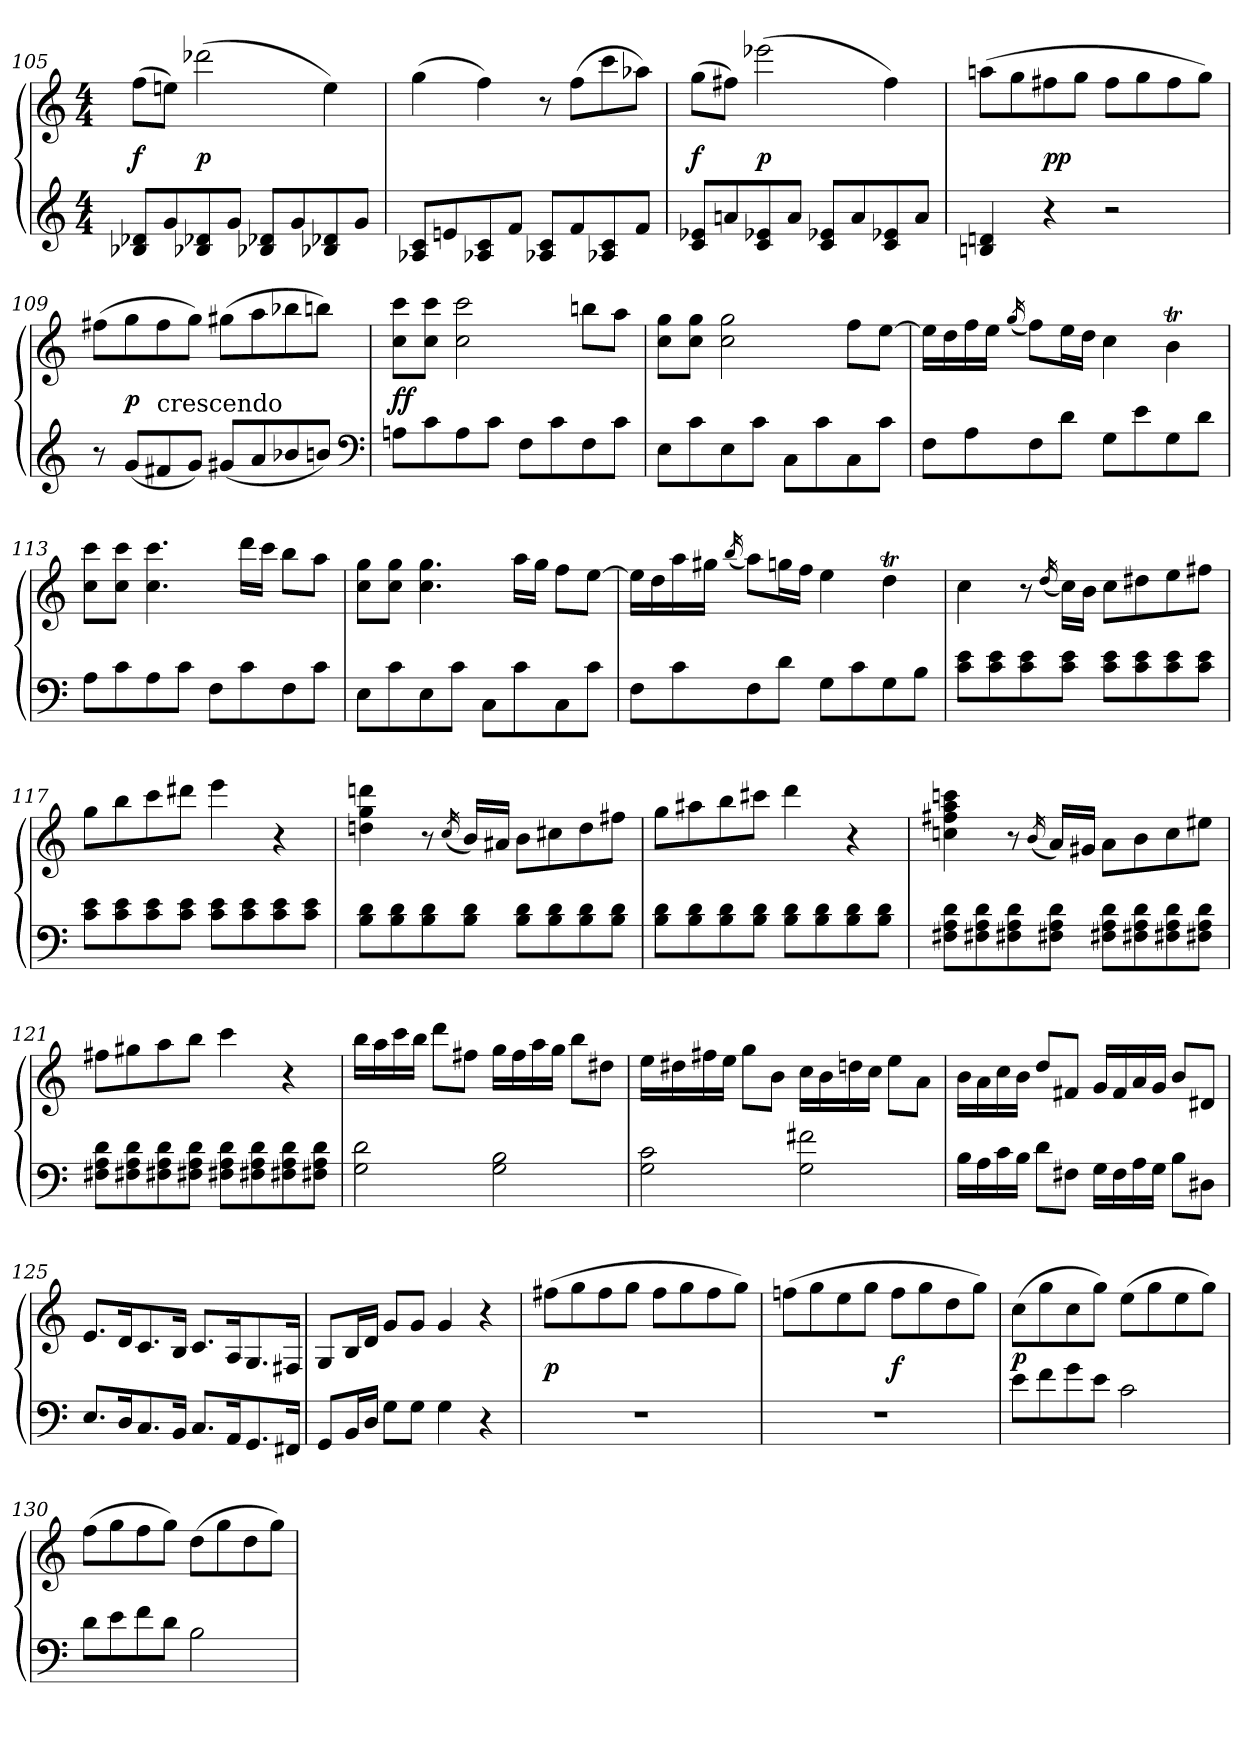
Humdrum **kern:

**kern	**kern	**dynam
*part1	*part1	*part1
*staff2	*staff1	*staff1/2
!!LO:LB:g=z
*clefG2	*clefG2	*
*k[]	*k[]	*
*M4/4	*M4/4	*
=105	=105	=105
8d-X 8B-XL	(8ffL	f
8g	8eenJ)	.
8d-X 8B-X	(2ddd-X	p
8gJ	.	.
8d-X 8B-XL	.	.
8g	.	.
8d-X 8B-X	4ee)	.
8gJ	.	.
=106	=106	=106
8c 8A-XL	(4gg	.
8en	.	.
8c 8A-X	4ff)	.
8fJ	.	.
8c 8A-XL	8r	.
8f	(8ffL	.
8c 8A-X	8ccc	.
8fJ	8aa-XJ)	.
=107	=107	=107
8e-X 8cL	(8ggL	f
8an	8ff#XJ)	.
8e-X 8c	(2eee-X	p
8aJ	.	.
8e-X 8cL	.	.
8a	.	.
8e-X 8c	4ff#)	.
8aJ	.	.
=108	=108	=108
4dn 4Bn	(8aanL	.
.	8gg	.
4r	8ff#X	pp
.	8ggJ	.
2r	8ff#L	.
.	8gg	.
.	8ff#	.
.	8ggJ)	.
!!LO:PB:g=z
=109	=109	=109
8r	(8ff#XL	.
(8gL	8gg	p
!LO:TX:a:t=crescendo	!	!
8f#X	8ff#	crescendo
8gJ)	8ggJ)	.
(8g#XL	(8gg#XL	.
8a	8aa	.
8b-X	8bb-X	.
8bnJ)	8bbnJ)	.
*clefF4	*	*
=110	=110	=110
8AnL	8ccc 8ccL	f f
8c	8ccc 8ccJ	.
8A	2ccc 2cc	.
8cJ	.	.
8FL	.	.
8c	.	.
8F	8bbnL	.
8cJ	8aaJ	.
=111	=111	=111
8EL	8gg 8ccL	.
8c	8gg 8ccJ	.
8E	2gg 2cc	.
8cJ	.	.
8CL	.	.
8c	.	.
8C	8ffL	.
8cJ	[8eeJ	.
=112	=112	=112
8FL	16eeLL]	.
.	16dd	.
8A	16ff	.
.	16eeJJ	.
.	(16qgg/	.
8F	8ffL)	.
8dJ	16eeL	.
.	16ddJJ	.
8GL	4cc	.
8e	.	.
8G	4bt	.
8dJ	.	.
!!LO:LB:g=z
=113	=113	=113
8AL	8ccc 8ccL	.
8c	8ccc 8ccJ	.
8A	4.ccc 4.cc	.
8cJ	.	.
8FL	.	.
8c	16dddLL	.
.	16cccJJ	.
8F	8bbL	.
8cJ	8aaJ	.
=114	=114	=114
8EL	8gg 8ccL	.
8c	8gg 8ccJ	.
8E	4.gg 4.cc	.
8cJ	.	.
8CL	.	.
8c	16aaLL	.
.	16ggJJ	.
8C	8ffL	.
8cJ	[8eeJ	.
=115	=115	=115
8FL	16eeLL]	.
.	16dd	.
8c	16aa	.
.	16gg#XJJ	.
.	(16qbb/	.
8F	8aaL)	.
8dJ	16ggnL	.
.	16ffJJ	.
8GL	4ee	.
8c	.	.
8G	4ddT	.
8BJ	.	.
=116	=116	=116
8e 8cL	4cc	.
8e 8c	.	.
8e 8c	8r	.
.	(16qdd/	.
8e 8cJ	16ccLL)	.
.	16bJJ	.
8e 8cL	8ccL	.
8e 8c	8dd#X	.
8e 8c	8ee	.
8e 8cJ	8ff#XJ	.
!!LO:LB:g=z
=117	=117	=117
8e 8cL	8ggL	.
8e 8c	8bb	.
8e 8c	8ccc	.
8e 8cJ	8ddd#XJ	.
8e 8cL	4eee	.
8e 8c	.	.
8e 8c	4r	.
8e 8cJ	.	.
=118	=118	=118
8d 8BL	4dddn 4gg 4ddn	.
8d 8B	.	.
8d 8B	8r	.
.	(16qcc/	.
8d 8BJ	16bLL)	.
.	16a#XJJ	.
8d 8BL	8bL	.
8d 8B	8cc#X	.
8d 8B	8dd	.
8d 8BJ	8ff#XJ	.
=119	=119	=119
8d 8BL	8ggL	.
8d 8B	8aa#X	.
8d 8B	8bb	.
8d 8BJ	8ccc#XJ	.
8d 8BL	4ddd	.
8d 8B	.	.
8d 8B	4r	.
8d 8BJ	.	.
=120	=120	=120
8d 8A 8F#XL	4cccn 4aa 4ff#X 4ccn	.
8d 8A 8F#X	.	.
8d 8A 8F#X	8r	.
.	(16qb/	.
8d 8A 8F#XJ	16aLL)	.
.	16g#XJJ	.
8d 8A 8F#XL	8aL	.
8d 8A 8F#X	8b	.
8d 8A 8F#X	8cc	.
8d 8A 8F#XJ	8ee#XJ	.
!!LO:LB:g=z
=121	=121	=121
8d 8A 8F#XL	8ff#XL	.
8d 8A 8F#X	8gg#X	.
8d 8A 8F#X	8aa	.
8d 8A 8F#XJ	8bbJ	.
8d 8A 8F#XL	4ccc	.
8d 8A 8F#X	.	.
8d 8A 8F#X	4r	.
8d 8A 8F#XJ	.	.
=122	=122	=122
2d 2G	16bbLL	.
.	16aa	.
.	16ccc	.
.	16bbJJ	.
.	8dddL	.
.	8ff#XJ	.
2B 2G	16ggLL	.
.	16ff#	.
.	16aa	.
.	16ggJJ	.
.	8bbL	.
.	8dd#XJ	.
=123	=123	=123
2c 2G	16eeLL	.
.	16dd#X	.
.	16ff#X	.
.	16eeJJ	.
.	8ggL	.
.	8bJ	.
2f#X 2G	16ccLL	.
.	16b	.
.	16ddn	.
.	16ccJJ	.
.	8eeL	.
.	8aJ	.
=124	=124	=124
16BLL	16bLL	.
16A	16a	.
16c	16cc	.
16BJJ	16bJJ	.
8dL	8ddL	.
8F#XJ	8f#XJ	.
16GLL	16gLL	.
16F#	16f#	.
16A	16a	.
16GJJ	16gJJ	.
8BL	8bL	.
8D#XJ	8d#XJ	.
!!LO:LB:g=z
=125	=125	=125
8.EL	8.eL	.
16Dk	16dk	.
8.C	8.c	.
16BBJk	16BJk	.
8.CL	8.cL	.
16AAk	16Ak	.
8.GG	8.G	.
16FF#XJk	16F#XJk	.
=126	=126	=126
8GGL	8GL	.
16BBL	16BL	.
16DJJ	16dJJ	.
8GL	8gL	.
8GJ	8gJ	.
4G	4g	.
4r	4r	.
=127	=127	=127
1r	(8ff#XL	p
.	8gg	.
.	8ff#	.
.	8ggJ	.
.	8ff#L	.
.	8gg	.
.	8ff#	.
.	8ggJ)	.
=128	=128	=128
1r	(8ffnL	crescendo
.	8gg	.
.	8ee	.
.	8ggJ	.
.	8ffL	f
.	8gg	.
.	8dd	.
.	8ggJ)	.
!!LO:LB:g=z
=129	=129	=129
8eL	(8ccL	p
8f	8gg	.
8g	8cc	.
8eJ	8ggJ)	.
2c	(8eeL	.
.	8gg	.
.	8ee	.
.	8ggJ)	.
=130	=130	=130
8dL	(8ffL	.
8e	8gg	.
8f	8ff	.
8dJ	8ggJ)	.
2B	(8ddL	.
.	8gg	.
.	8dd	.
.	8ggJ)	.
=	=	=
*-	*-	*-
